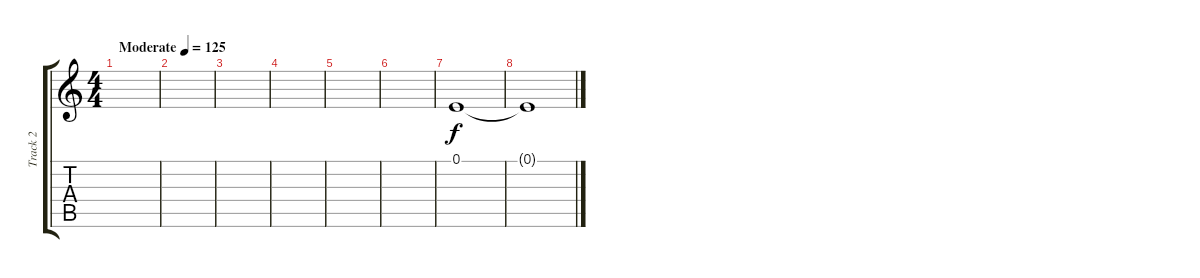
\track ("Track 2" "Track 2") {instrument lead1square}
\staff {score tabs}
\tuning (E4 B3 G3 D3 A2 E2) {hide}
\ts (4 4)
\tempo (125 "Moderate")
\clef g2
\ks c
|
|
|
|
|
|
0.1.1 |
0.1{t}.1
